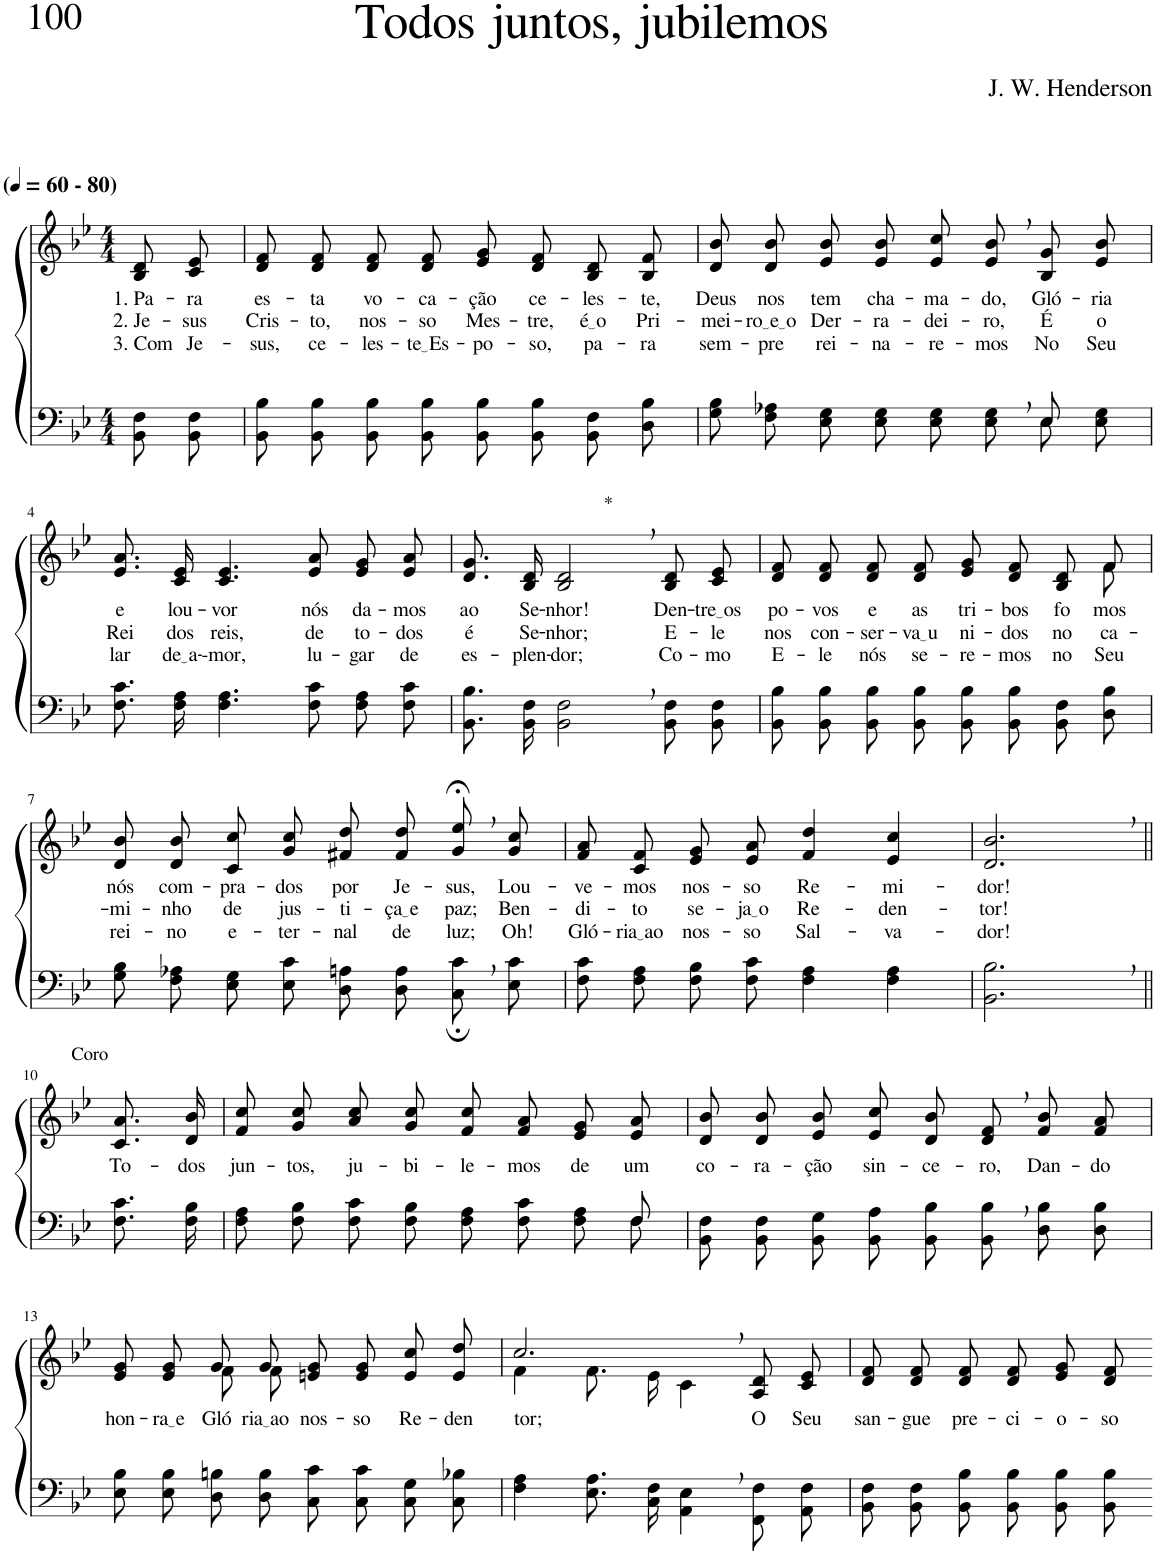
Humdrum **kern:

**kern	**kern	**text	**text	**text
*part2	*part1	*part1	*part1	*part1
*staff2	*staff1	*staff1	*staff1	*staff1
*I"Parte III e IV	*I"Parte I e II	*	*	*
*clefF4	*clefG2	*	*	*
*k[b-e-]	*k[b-e-]	*	*	*
*M4/4	*M4/4	*	*	*
*MM60	*MM60	*	*	*
=1	=1	=1	=1	=1
!	!LO:TX:a:B:t=(	!	!	!
!	!LO:TX:a:B:t=- 80)	!	!	!
!	!	!LO:LY:b	!LO:LY:b	!LO:LY:b
8BB-\ 8F\L	8B-/ 8d/L	1. Pa-	2. Je-	3. Com
!	!	!LO:LY:b	!LO:LY:b	!LO:LY:b
8BB-\ 8F\J	8c/ 8e-/J	-ra	-sus	Je-
=2	=2	=2	=2	=2
!	!	!LO:LY:b	!LO:LY:b	!LO:LY:b
8BB-\ 8B-\L	8d/ 8f/L	es-	Cris-	-sus,
!	!	!LO:LY:b	!LO:LY:b	!LO:LY:b
8BB-\ 8B-\J	8d/ 8f/J	-ta	-to,	ce-
!	!	!LO:LY:b	!LO:LY:b	!LO:LY:b
8BB-\ 8B-\L	8d/ 8f/L	vo-	nos-	-les-
!	!	!LO:LY:b	!LO:LY:b	!LO:LY:b
8BB-\ 8B-\J	8d/ 8f/J	-ca-	-so	te Es
!	!	!LO:LY:b	!LO:LY:b	!LO:LY:b
8BB-\ 8B-\L	8e-/ 8g/L	-ção	Mes-	-po-
!	!	!LO:LY:b	!LO:LY:b	!LO:LY:b
8BB-\ 8B-\J	8d/ 8f/J	ce-	-tre,	-so,
!	!	!LO:LY:b	!LO:LY:b	!LO:LY:b
8BB-\ 8F\L	8B-/ 8d/L	-les-	é o	pa-
!	!	!LO:LY:b	!LO:LY:b	!LO:LY:b
8D\ 8B-\J	8B-/ 8f/J	-te,	Pri-	-ra
=3	=3	=3	=3	=3
*^	*	*	*	*
!	!	!	!LO:LY:b	!LO:LY:b	!LO:LY:b
8G\ 8B-\L	2.ryy	8d/ 8b-/L	Deus	-mei-	sem-
!	!	!	!LO:LY:b	!LO:LY:b	!LO:LY:b
8F\ 8A-X\J	.	8d/ 8b-/J	nos	ro e o	-pre
!	!	!	!LO:LY:b	!LO:LY:b	!LO:LY:b
8E-\ 8G\L	.	8e-/ 8b-/L	tem	Der-	rei-
!	!	!	!LO:LY:b	!LO:LY:b	!LO:LY:b
8E-\ 8G\J	.	8e-/ 8b-/J	cha-	-ra-	-na-
!	!	!	!LO:LY:b	!LO:LY:b	!LO:LY:b
8E-\ 8G\L	.	8e-/ 8cc/L	-ma-	-dei-	-re-
!	!	!	!LO:LY:b	!LO:LY:b	!LO:LY:b
8E-,\ 8G,\J	.	8e-,/ 8b-,/J	-do,	-ro,	-mos
!	!	!	!LO:LY:b	!LO:LY:b	!LO:LY:b
8E-\L	8E-/	8B-/ 8g/L	Gló-	É	No
!	!	!	!LO:LY:b	!LO:LY:b	!LO:LY:b
8E-\ 8G\J	8ryy	8e-/ 8b-/J	-ria	o	Seu
!!LO:LB:g=z
=4	=4	=4	=4	=4	=4
!	!	!	!LO:LY:b	!LO:LY:b	!LO:LY:b
*v	*v	*	*	*	*
8.F\ 8.c\L	8.e-/ 8.a/L	e	Rei	lar
!	!	!LO:LY:b	!LO:LY:b	!LO:LY:b
16F\ 16A\Jk	16c/ 16e-/Jk	lou-	dos	de a
!	!	!LO:LY:b	!LO:LY:b	!LO:LY:b
4.F\ 4.A\	4.c/ 4.e-/	-vor	reis,	--mor,
!	!	!LO:LY:b	!LO:LY:b	!LO:LY:b
8F\ 8c\	8e-/ 8a/	nós	de	lu-
!	!	!LO:LY:b	!LO:LY:b	!LO:LY:b
8F\ 8A\L	8e-/ 8g/L	da-	to-	-gar
!	!	!LO:LY:b	!LO:LY:b	!LO:LY:b
8F\ 8c\J	8e-/ 8a/J	-mos	-dos	de
=5	=5	=5	=5	=5
!	!	!LO:LY:b	!LO:LY:b	!LO:LY:b
8.BB-\ 8.B-\L	8.d/ 8.g/L	ao	é	es-
!	!	!LO:LY:b	!LO:LY:b	!LO:LY:b
16BB-\ 16F\Jk	16B-/ 16d/Jk	Se-	Se-	-plen-
!	!LO:TX:a:t=*	!	!	!
!	!	!LO:LY:b	!LO:LY:b	!LO:LY:b
2BB-\, 2F\,	2B-/, 2d/,	-nhor!	-nhor;	-dor;
!	!	!LO:LY:b	!LO:LY:b	!LO:LY:b
8BB-\ 8F\L	8B-/ 8d/L	Den-	E-	Co-
!	!	!LO:LY:b	!LO:LY:b	!LO:LY:b
8BB-\ 8F\J	8c/ 8e-/J	tre os	-le	-mo
=6	=6	=6	=6	=6
*	*^	*	*	*
!	!	!	!LO:LY:b	!LO:LY:b	!LO:LY:b
8BB-\ 8B-\L	2..ryy	8d/ 8f/L	po-	nos	E-
!	!	!	!LO:LY:b	!LO:LY:b	!LO:LY:b
8BB-\ 8B-\J	.	8d/ 8f/J	-vos	con-	-le
!	!	!	!LO:LY:b	!LO:LY:b	!LO:LY:b
8BB-\ 8B-\L	.	8d/ 8f/L	e	-ser-	nós
!	!	!	!LO:LY:b	!LO:LY:b	!LO:LY:b
8BB-\ 8B-\J	.	8d/ 8f/J	as	va u	se-
!	!	!	!LO:LY:b	!LO:LY:b	!LO:LY:b
8BB-\ 8B-\L	.	8e-/ 8g/L	tri-	ni-	-re-
!	!	!	!LO:LY:b	!LO:LY:b	!LO:LY:b
8BB-\ 8B-\J	.	8d/ 8f/J	-bos	-dos	-mos
!	!	!	!LO:LY:b	!LO:LY:b	!LO:LY:b
8BB-\ 8F\L	.	8B-/ 8d/L	fo-	no	no
!	!	!	!LO:LY:b	!LO:LY:b	!LO:LY:b
8D\ 8B-\J	8f\	8f/J	-mos	ca-	Seu
!!LO:LB:g=z
=7	=7	=7	=7	=7	=7
!	!	!	!LO:LY:b	!LO:LY:b	!LO:LY:b
*	*v	*v	*	*	*
8G\ 8B-\L	8d/ 8b-/L	nós	-mi-	rei-
!	!	!LO:LY:b	!LO:LY:b	!LO:LY:b
8F\ 8A-X\J	8d/ 8b-/J	com-	-nho	-no
!	!	!LO:LY:b	!LO:LY:b	!LO:LY:b
8E-\ 8G\L	8c/ 8cc/L	-pra-	de	e-
!	!	!LO:LY:b	!LO:LY:b	!LO:LY:b
8E-\ 8c\J	8g/ 8cc/J	-dos	jus-	-ter-
!	!	!LO:LY:b	!LO:LY:b	!LO:LY:b
8D\ 8An\L	8f#X/ 8dd/L	por	-ti-	-nal
!	!	!LO:LY:b	!LO:LY:b	!LO:LY:b
8D\ 8A\J	8f#/ 8dd/J	Je-	ça e	de
!	!	!LO:LY:b	!LO:LY:b	!LO:LY:b
8C;,\ 8c;,\L	8g;<,/ 8ee-;<,/L	-sus,	paz;	luz;
!	!	!LO:LY:b	!LO:LY:b	!LO:LY:b
8E-\ 8c\J	8g/ 8cc/J	Lou-	Ben-	Oh!
=8	=8	=8	=8	=8
!	!	!LO:LY:b	!LO:LY:b	!LO:LY:b
8F\ 8c\L	8f/ 8a/L	-ve-	-di-	Gló-
!	!	!LO:LY:b	!LO:LY:b	!LO:LY:b
8F\ 8A\J	8c/ 8f/J	-mos	-to	ria ao
!	!	!LO:LY:b	!LO:LY:b	!LO:LY:b
8F\ 8B-\L	8e-/ 8g/L	nos-	se-	nos-
!	!	!LO:LY:b	!LO:LY:b	!LO:LY:b
8F\ 8c\J	8e-/ 8a/J	-so	ja o	-so
!	!	!LO:LY:b	!LO:LY:b	!LO:LY:b
4F\ 4A\	4f/ 4dd/	Re-	Re-	Sal-
!	!	!LO:LY:b	!LO:LY:b	!LO:LY:b
4F\ 4A\	4e-/ 4cc/	-mi-	-den-	-va-
=9	=9	=9	=9	=9
!	!	!LO:LY:b	!LO:LY:b	!LO:LY:b
2.BB-\, 2.B-\,	2.d/, 2.b-/,	-dor!	-tor!	-dor!
!!LO:LB:g=z
=10||	=10||	=10||	=10||	=10||
!	!LO:TX:a:t=Coro	!	!	!
!	!	!LO:LY:b	!	!
8.F\ 8.c\L	8.c/ 8.a/L	To-	.	.
!	!	!LO:LY:b	!	!
16F\ 16B-\Jk	16d/ 16b-/Jk	-dos	.	.
=11	=11	=11	=11	=11
*^	*	*	*	*
!	!	!	!LO:LY:b	!	!
8F\ 8A\L	2..ryy	8f/ 8cc/L	jun-	.	.
!	!	!	!LO:LY:b	!	!
8F\ 8B-\J	.	8g/ 8cc/J	-tos,	.	.
!	!	!	!LO:LY:b	!	!
8F\ 8c\L	.	8a\ 8cc\L	ju-	.	.
!	!	!	!LO:LY:b	!	!
8F\ 8B-\J	.	8g\ 8cc\J	-bi-	.	.
!	!	!	!LO:LY:b	!	!
8F\ 8A\L	.	8f/ 8cc/L	-le-	.	.
!	!	!	!LO:LY:b	!	!
8F\ 8c\J	.	8f/ 8a/J	-mos	.	.
!	!	!	!LO:LY:b	!	!
8F\ 8A\L	.	8e-/ 8g/L	de	.	.
!	!	!	!LO:LY:b	!	!
8F\J	8F/	8e-/ 8a/J	um	.	.
=12	=12	=12	=12	=12	=12
!	!	!	!LO:LY:b	!	!
*v	*v	*	*	*	*
8BB-\ 8F\L	8d/ 8b-/L	co-	.	.
!	!	!LO:LY:b	!	!
8BB-\ 8F\J	8d/ 8b-/J	-ra-	.	.
!	!	!LO:LY:b	!	!
8BB-\ 8G\L	8e-/ 8b-/L	-ção	.	.
!	!	!LO:LY:b	!	!
8BB-\ 8A\J	8e-/ 8cc/J	sin-	.	.
!	!	!LO:LY:b	!	!
8BB-\ 8B-\L	8d/ 8b-/L	-ce-	.	.
!	!	!LO:LY:b	!	!
8BB-,\ 8B-,\J	8d,/ 8f,/J	-ro,	.	.
!	!	!LO:LY:b	!	!
8D\ 8B-\L	8f/ 8b-/L	Dan-	.	.
!	!	!LO:LY:b	!	!
8D\ 8B-\J	8f/ 8a/J	-do	.	.
!!LO:LB:g=z
=13	=13	=13	=13	=13
!	!	!LO:LY:b	!	!
*	*^	*	*	*
8E-\ 8B-\L	8e-/ 8g/L	4ryy	hon-	.	.
!	!	!	!LO:LY:b	!	!
8E-\ 8B-\J	8e-/ 8g/J	.	ra e	.	.
!	!	!	!LO:LY:b	!	!
8D\ 8Bn\L	8g/L	8f\L	Gló-	.	.
!	!	!	!LO:LY:b	!	!
8D\ 8B\J	8g/J	8f\J	ria ao	.	.
!	!	!	!LO:LY:b	!	!
8C\ 8c\L	8en/ 8g/L	2ryy	nos-	.	.
!	!	!	!LO:LY:b	!	!
8C\ 8c\J	8e/ 8g/J	.	-so	.	.
!	!	!	!LO:LY:b	!	!
8C\ 8G\L	8e/ 8cc/L	.	Re-	.	.
!	!	!	!LO:LY:b	!	!
8C\ 8B-X\J	8e/ 8dd/J	.	-den-	.	.
=14	=14	=14	=14	=14	=14
!	!	!	!LO:LY:b	!	!
4F\ 4A\	2.cc,/	4f\	-tor;-	.	.
8.E-\ 8.A\L	.	8.f\L	.	.	.
16C\ 16F\Jk	.	16e-\Jk	.	.	.
4AA\, 4E-\,	.	4c\	.	.	.
!	!	!	!LO:LY:b	!	!
8FF/ 8F/L	8A/ 8d/L	4ryy	-O	.	.
!	!	!	!LO:LY:b	!	!
8AA/ 8F/J	8c/ 8e-/J	.	Seu	.	.
*	*v	*v	*	*	*
=15	=15	=15	=15	=15
!	!	!LO:LY:b	!	!
8BB-\ 8F\L	8d/ 8f/L	san-	.	.
!	!	!LO:LY:b	!	!
8BB-\ 8F\J	8d/ 8f/J	-gue	.	.
!	!	!LO:LY:b	!	!
8BB-\ 8B-\L	8d/ 8f/L	pre-	.	.
!	!	!LO:LY:b	!	!
8BB-\ 8B-\J	8d/ 8f/J	-ci-	.	.
!	!	!LO:LY:b	!	!
8BB-\ 8B-\L	8e-/ 8g/L	-o-	.	.
!	!	!LO:LY:b	!	!
8BB-\ 8B-\J	8d/ 8f/J	-so	.	.
=-	=-	=-	=-	=-
*-	*-	*-	*-	*-
